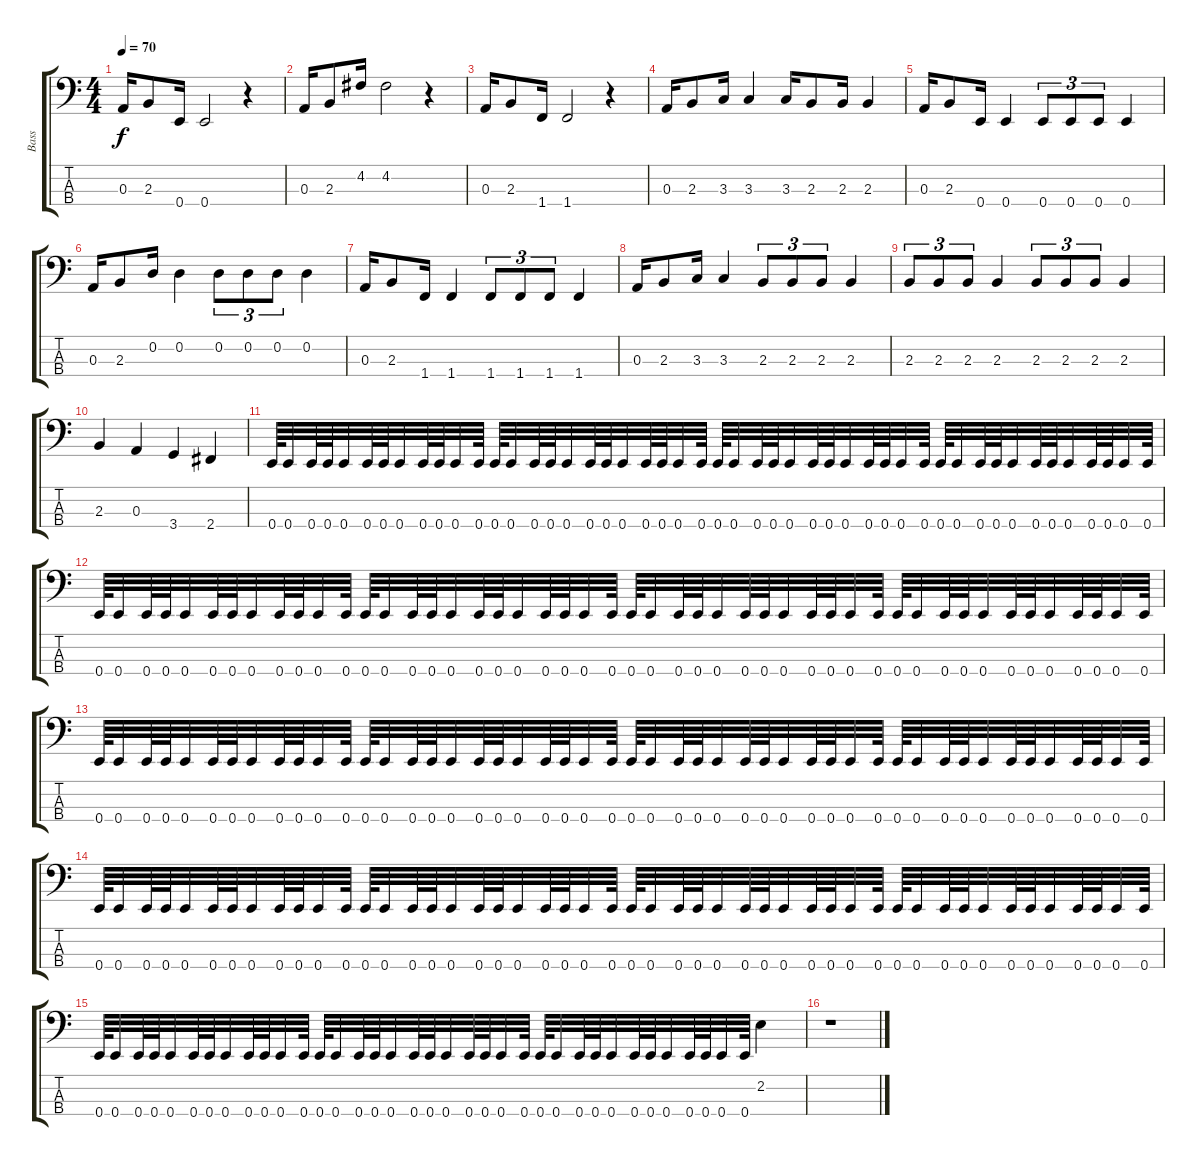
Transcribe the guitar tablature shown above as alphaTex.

\track ("Bass" "Bass") {instrument electricbassfinger}
\staff {score tabs}
\tuning (G2 D2 A1 E1) {hide}
\ts (4 4)
\tempo 70
\clef f4
\ks c
0.3.16{dy f} 2.3.8 0.4.16 0.4.2 r.4 |
0.3.16 2.3.8 4.2.16 4.2.2 r.4 |
0.3.16 2.3.8 1.4.16 1.4.2 r.4 |
0.3.16 2.3.8 3.3.16 3.3.4 3.3.16 2.3.8 2.3.16 2.3.4 |
0.3.16 2.3.8 0.4.16 0.4.4 0.4.8{tu (3 2)} 0.4.8{tu (3 2)} 0.4.8{tu (3 2)} 0.4.4 |
0.3.16 2.3.8 0.2.16 0.2.4 0.2.8{tu (3 2)} 0.2.8{tu (3 2)} 0.2.8{tu (3 2)} 0.2.4 |
0.3.16 2.3.8 1.4.16 1.4.4 1.4.8{tu (3 2)} 1.4.8{tu (3 2)} 1.4.8{tu (3 2)} 1.4.4 |
0.3.16 2.3.8 3.3.16 3.3.4 2.3.8{tu (3 2)} 2.3.8{tu (3 2)} 2.3.8{tu (3 2)} 2.3.4 |
2.3.8{tu (3 2)} 2.3.8{tu (3 2)} 2.3.8{tu (3 2)} 2.3.4 2.3.8{tu (3 2)} 2.3.8{tu (3 2)} 2.3.8{tu (3 2)} 2.3.4 |
2.3.4 0.3.4 3.4.4 2.4.4 |
0.4.64 0.4.32 0.4.64 0.4.64 0.4.32 0.4.64 0.4.64 0.4.32 0.4.64 0.4.64 0.4.32 0.4.64 0.4.64 0.4.32 0.4.64 0.4.64 0.4.32 0.4.64 0.4.64 0.4.32 0.4.64 0.4.64 0.4.32 0.4.64 0.4.64 0.4.32 0.4.64 0.4.64 0.4.32 0.4.64 0.4.64 0.4.32 0.4.64 0.4.64 0.4.32 0.4.64 0.4.64 0.4.32 0.4.64 0.4.64 0.4.32 0.4.64 0.4.64 0.4.32 0.4.64 0.4.64 0.4.32 0.4.64 |
0.4.64 0.4.32 0.4.64 0.4.64 0.4.32 0.4.64 0.4.64 0.4.32 0.4.64 0.4.64 0.4.32 0.4.64 0.4.64 0.4.32 0.4.64 0.4.64 0.4.32 0.4.64 0.4.64 0.4.32 0.4.64 0.4.64 0.4.32 0.4.64 0.4.64 0.4.32 0.4.64 0.4.64 0.4.32 0.4.64 0.4.64 0.4.32 0.4.64 0.4.64 0.4.32 0.4.64 0.4.64 0.4.32 0.4.64 0.4.64 0.4.32 0.4.64 0.4.64 0.4.32 0.4.64 0.4.64 0.4.32 0.4.64 |
0.4.64 0.4.32 0.4.64 0.4.64 0.4.32 0.4.64 0.4.64 0.4.32 0.4.64 0.4.64 0.4.32 0.4.64 0.4.64 0.4.32 0.4.64 0.4.64 0.4.32 0.4.64 0.4.64 0.4.32 0.4.64 0.4.64 0.4.32 0.4.64 0.4.64 0.4.32 0.4.64 0.4.64 0.4.32 0.4.64 0.4.64 0.4.32 0.4.64 0.4.64 0.4.32 0.4.64 0.4.64 0.4.32 0.4.64 0.4.64 0.4.32 0.4.64 0.4.64 0.4.32 0.4.64 0.4.64 0.4.32 0.4.64 |
0.4.64 0.4.32 0.4.64 0.4.64 0.4.32 0.4.64 0.4.64 0.4.32 0.4.64 0.4.64 0.4.32 0.4.64 0.4.64 0.4.32 0.4.64 0.4.64 0.4.32 0.4.64 0.4.64 0.4.32 0.4.64 0.4.64 0.4.32 0.4.64 0.4.64 0.4.32 0.4.64 0.4.64 0.4.32 0.4.64 0.4.64 0.4.32 0.4.64 0.4.64 0.4.32 0.4.64 0.4.64 0.4.32 0.4.64 0.4.64 0.4.32 0.4.64 0.4.64 0.4.32 0.4.64 0.4.64 0.4.32 0.4.64 |
0.4.64 0.4.32 0.4.64 0.4.64 0.4.32 0.4.64 0.4.64 0.4.32 0.4.64 0.4.64 0.4.32 0.4.64 0.4.64 0.4.32 0.4.64 0.4.64 0.4.32 0.4.64 0.4.64 0.4.32 0.4.64 0.4.64 0.4.32 0.4.64 0.4.64 0.4.32 0.4.64 0.4.64 0.4.32 0.4.64 0.4.64 0.4.32 0.4.64 0.4.64 0.4.32 0.4.64 2.2.4 |
r.1
